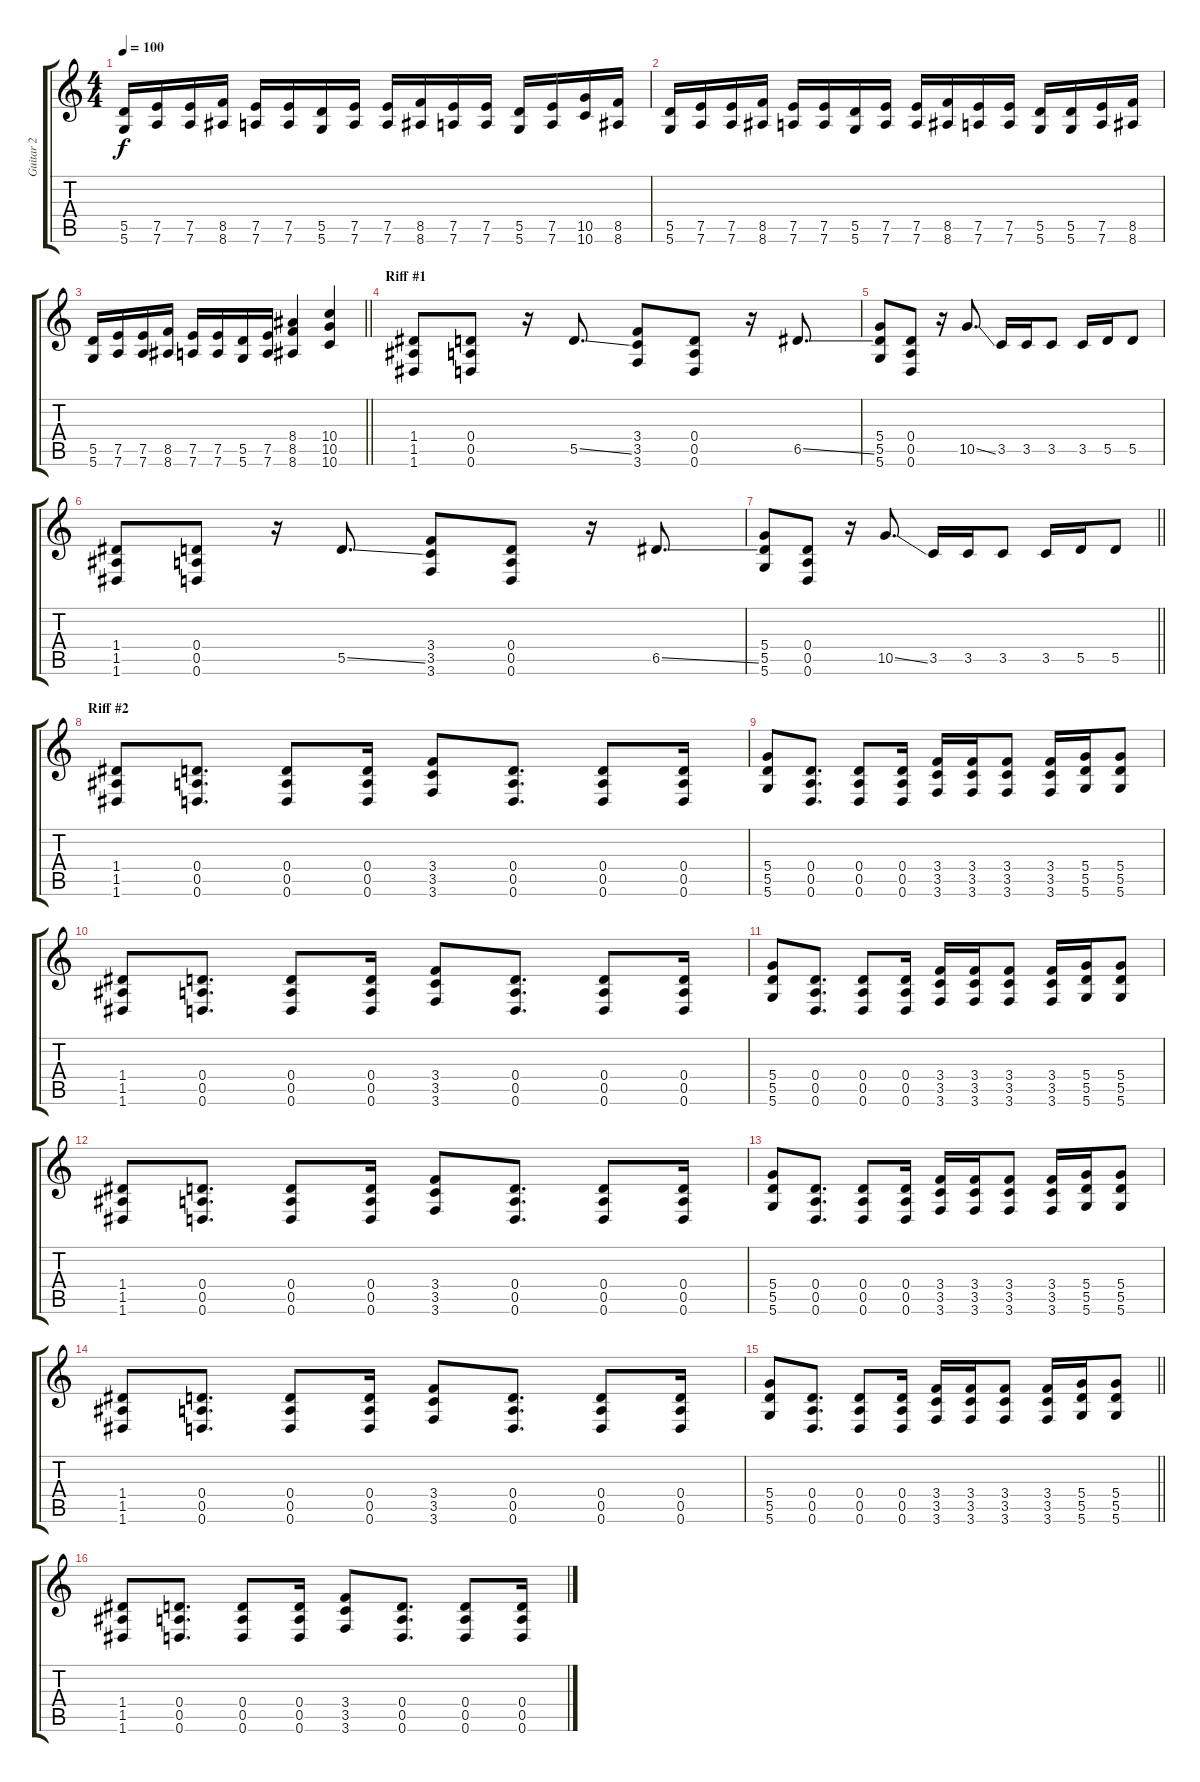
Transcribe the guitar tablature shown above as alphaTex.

\track ("Guitar 2" "Guitar 2") {instrument distortionguitar}
\staff {score tabs}
\tuning (E4 B3 G3 D3 A2 D2) {hide}
\ts (4 4)
\tempo 100
\clef g2
\ks c
(5.5 5.6).16{dy f} (7.5 7.6).16 (7.5 7.6).16 (8.5 8.6).16 (7.5 7.6).16 (7.5 7.6).16 (5.5 5.6).16 (7.5 7.6).16 (7.5 7.6).16 (8.5 8.6).16 (7.5 7.6).16 (7.5 7.6).16 (5.5 5.6).16 (7.5 7.6).16 (10.5 10.6).16 (8.5 8.6).16 |
(5.5 5.6).16 (7.5 7.6).16 (7.5 7.6).16 (8.5 8.6).16 (7.5 7.6).16 (7.5 7.6).16 (5.5 5.6).16 (7.5 7.6).16 (7.5 7.6).16 (8.5 8.6).16 (7.5 7.6).16 (7.5 7.6).16 (5.5 5.6).16 (5.5 5.6).16 (7.5 7.6).16 (8.5 8.6).16 |
\barLineRight lightlight
(5.5 5.6).16 (7.5 7.6).16 (7.5 7.6).16 (8.5 8.6).16 (7.5 7.6).16 (7.5 7.6).16 (5.5 5.6).16 (7.5 7.6).16 (8.4 8.5 8.6).4 (10.4 10.5 10.6).4 |
\section ("" "Riff #1")
(1.4 1.5 1.6).8{instrument distortionguitar} (0.4 0.5 0.6).8 r.16 5.5{ss}.8{d} (3.4 3.5 3.6).8 (0.4 0.5 0.6).8 r.16 6.5{ss}.8{d} |
(5.4 5.5 5.6).8{instrument distortionguitar} (0.4 0.5 0.6).8 r.16 10.5{ss}.8{d} 3.5.16 3.5.16 3.5.8 3.5.16 5.5.16 5.5.8 |
(1.4 1.5 1.6).8{instrument distortionguitar} (0.4 0.5 0.6).8 r.16 5.5{ss}.8{d} (3.4 3.5 3.6).8 (0.4 0.5 0.6).8 r.16 6.5{ss}.8{d} |
\barLineRight lightlight
(5.4 5.5 5.6).8{instrument distortionguitar} (0.4 0.5 0.6).8 r.16 10.5{ss}.8{d} 3.5.16 3.5.16 3.5.8 3.5.16 5.5.16 5.5.8 |
\section ("" "Riff #2")
(1.4 1.5 1.6).8{instrument distortionguitar} (0.4 0.5 0.6).8{d} (0.4 0.5 0.6).8 (0.4 0.5 0.6).16 (3.4 3.5 3.6).8{instrument distortionguitar} (0.4 0.5 0.6).8{d} (0.4 0.5 0.6).8 (0.4 0.5 0.6).16 |
(5.4 5.5 5.6).8{instrument distortionguitar} (0.4 0.5 0.6).8{d} (0.4 0.5 0.6).8 (0.4 0.5 0.6).16 (3.4 3.5 3.6).16 (3.4 3.5 3.6).16 (3.4 3.5 3.6).8 (3.4 3.5 3.6).16 (5.4 5.5 5.6).16 (5.4 5.5 5.6).8 |
(1.4 1.5 1.6).8{instrument distortionguitar} (0.4 0.5 0.6).8{d} (0.4 0.5 0.6).8 (0.4 0.5 0.6).16 (3.4 3.5 3.6).8{instrument distortionguitar} (0.4 0.5 0.6).8{d} (0.4 0.5 0.6).8 (0.4 0.5 0.6).16 |
(5.4 5.5 5.6).8{instrument distortionguitar} (0.4 0.5 0.6).8{d} (0.4 0.5 0.6).8 (0.4 0.5 0.6).16 (3.4 3.5 3.6).16 (3.4 3.5 3.6).16 (3.4 3.5 3.6).8 (3.4 3.5 3.6).16 (5.4 5.5 5.6).16 (5.4 5.5 5.6).8 |
(1.4 1.5 1.6).8{instrument distortionguitar} (0.4 0.5 0.6).8{d} (0.4 0.5 0.6).8 (0.4 0.5 0.6).16 (3.4 3.5 3.6).8{instrument distortionguitar} (0.4 0.5 0.6).8{d} (0.4 0.5 0.6).8 (0.4 0.5 0.6).16 |
(5.4 5.5 5.6).8{instrument distortionguitar} (0.4 0.5 0.6).8{d} (0.4 0.5 0.6).8 (0.4 0.5 0.6).16 (3.4 3.5 3.6).16 (3.4 3.5 3.6).16 (3.4 3.5 3.6).8 (3.4 3.5 3.6).16 (5.4 5.5 5.6).16 (5.4 5.5 5.6).8 |
(1.4 1.5 1.6).8{instrument distortionguitar} (0.4 0.5 0.6).8{d} (0.4 0.5 0.6).8 (0.4 0.5 0.6).16 (3.4 3.5 3.6).8{instrument distortionguitar} (0.4 0.5 0.6).8{d} (0.4 0.5 0.6).8 (0.4 0.5 0.6).16 |
\barLineRight lightlight
(5.4 5.5 5.6).8{instrument distortionguitar} (0.4 0.5 0.6).8{d} (0.4 0.5 0.6).8 (0.4 0.5 0.6).16 (3.4 3.5 3.6).16 (3.4 3.5 3.6).16 (3.4 3.5 3.6).8 (3.4 3.5 3.6).16 (5.4 5.5 5.6).16 (5.4 5.5 5.6).8 |
(1.4 1.5 1.6).8{instrument distortionguitar} (0.4 0.5 0.6).8{d} (0.4 0.5 0.6).8 (0.4 0.5 0.6).16 (3.4 3.5 3.6).8{instrument distortionguitar} (0.4 0.5 0.6).8{d} (0.4 0.5 0.6).8 (0.4 0.5 0.6).16
